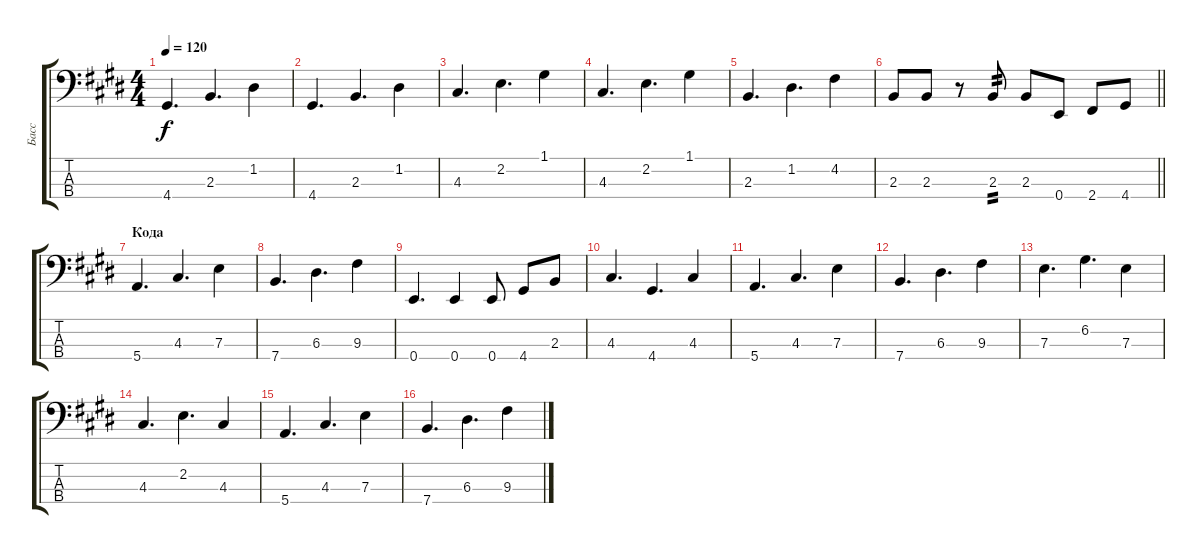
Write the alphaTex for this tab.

\track ("Басс" "Басс") {instrument electricbassfinger}
\staff {score tabs}
\tuning (G2 D2 A1 E1) {hide}
\ts (4 4)
\tempo 120
\clef f4
\ks e
4.4.4{d dy f} 2.3.4{d} 1.2.4 |
4.4.4{d} 2.3.4{d} 1.2.4 |
4.3.4{d} 2.2.4{d} 1.1.4 |
4.3.4{d} 2.2.4{d} 1.1.4 |
2.3.4{d} 1.2.4{d} 4.2.4 |
\barLineRight lightlight
2.3.8 2.3.8 r.8 2.3.8{tp 2} 2.3.8 0.4.8 2.4.8 4.4.8 |
\section ("" "Кода")
5.4.4{d} 4.3.4{d} 7.3.4 |
7.4.4{d} 6.3.4{d} 9.3.4 |
0.4.4{d} 0.4.4 0.4.8 4.4.8 2.3.8 |
4.3.4{d} 4.4.4{d} 4.3.4 |
5.4.4{d} 4.3.4{d} 7.3.4 |
7.4.4{d} 6.3.4{d} 9.3.4 |
7.3.4{d} 6.2.4{d} 7.3.4 |
4.3.4{d} 2.2.4{d} 4.3.4 |
5.4.4{d} 4.3.4{d} 7.3.4 |
7.4.4{d} 6.3.4{d} 9.3.4
